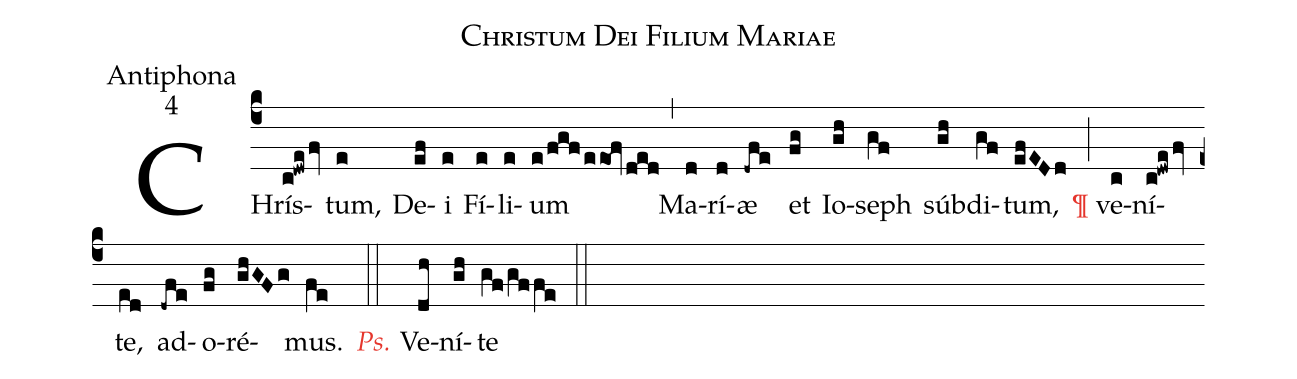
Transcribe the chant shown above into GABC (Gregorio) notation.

name:Christum Dei Filium Mariae;
office-part:Antiphona;
mode:4;
%%
(c4)CHrís(c!dwe/fv)tum,(e) De(ef)i(e) Fí(e)li(e)um(e/fgf/eeo@fv/ded) (,) Ma(d)rí(d)æ(-dfe) et(fg) Io(gh)seph(gf) súb(gh)di(gf)tum,(efEDd) (;)
<c><sp>\P</sp></c> ve(c)ní(c!dwe/fv)te,(ed) ad(-dfe)o(fg)ré(ghGFg)mus.(fe) (::) <c><i>Ps.</i></c>
Ve(dh)ní(gh)te(gf/gffe) (::)
%Psalmus Venite p. 597 Antiphonale Romanum I
